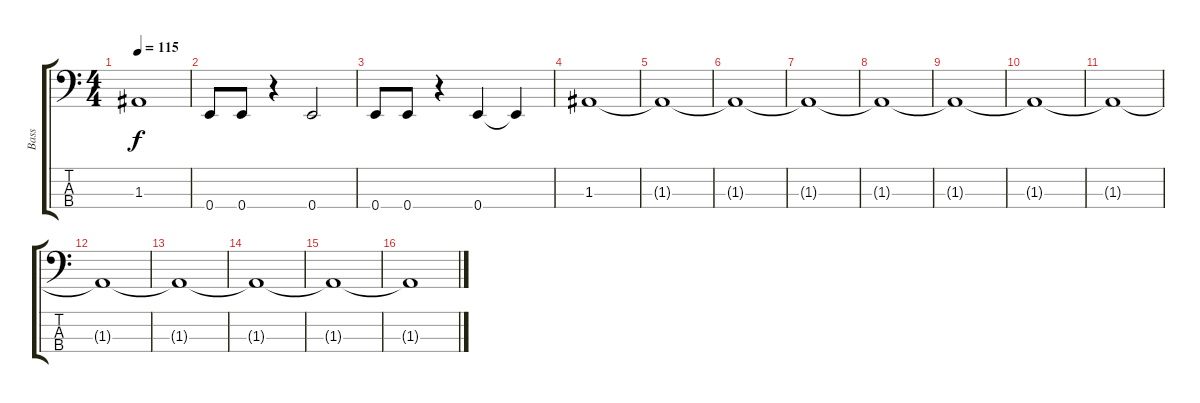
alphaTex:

\track ("Bass" "Bass") {instrument electricbassfinger}
\staff {score tabs}
\tuning (G2 D2 A1 E1) {hide}
\ts (4 4)
\tempo 115
\clef f4
\ks c
1.3{t}.1{dy f} |
0.4.8 0.4.8 r.4 0.4.2 |
0.4.8 0.4.8 r.4 0.4.4 0.4{t}.4 |
1.3.1 |
1.3{t}.1 |
1.3{t}.1 |
1.3{t}.1 |
1.3{t}.1 |
1.3{t}.1 |
1.3{t}.1 |
1.3{t}.1 |
1.3{t}.1 |
1.3{t}.1 |
1.3{t}.1 |
1.3{t}.1 |
1.3{t}.1
